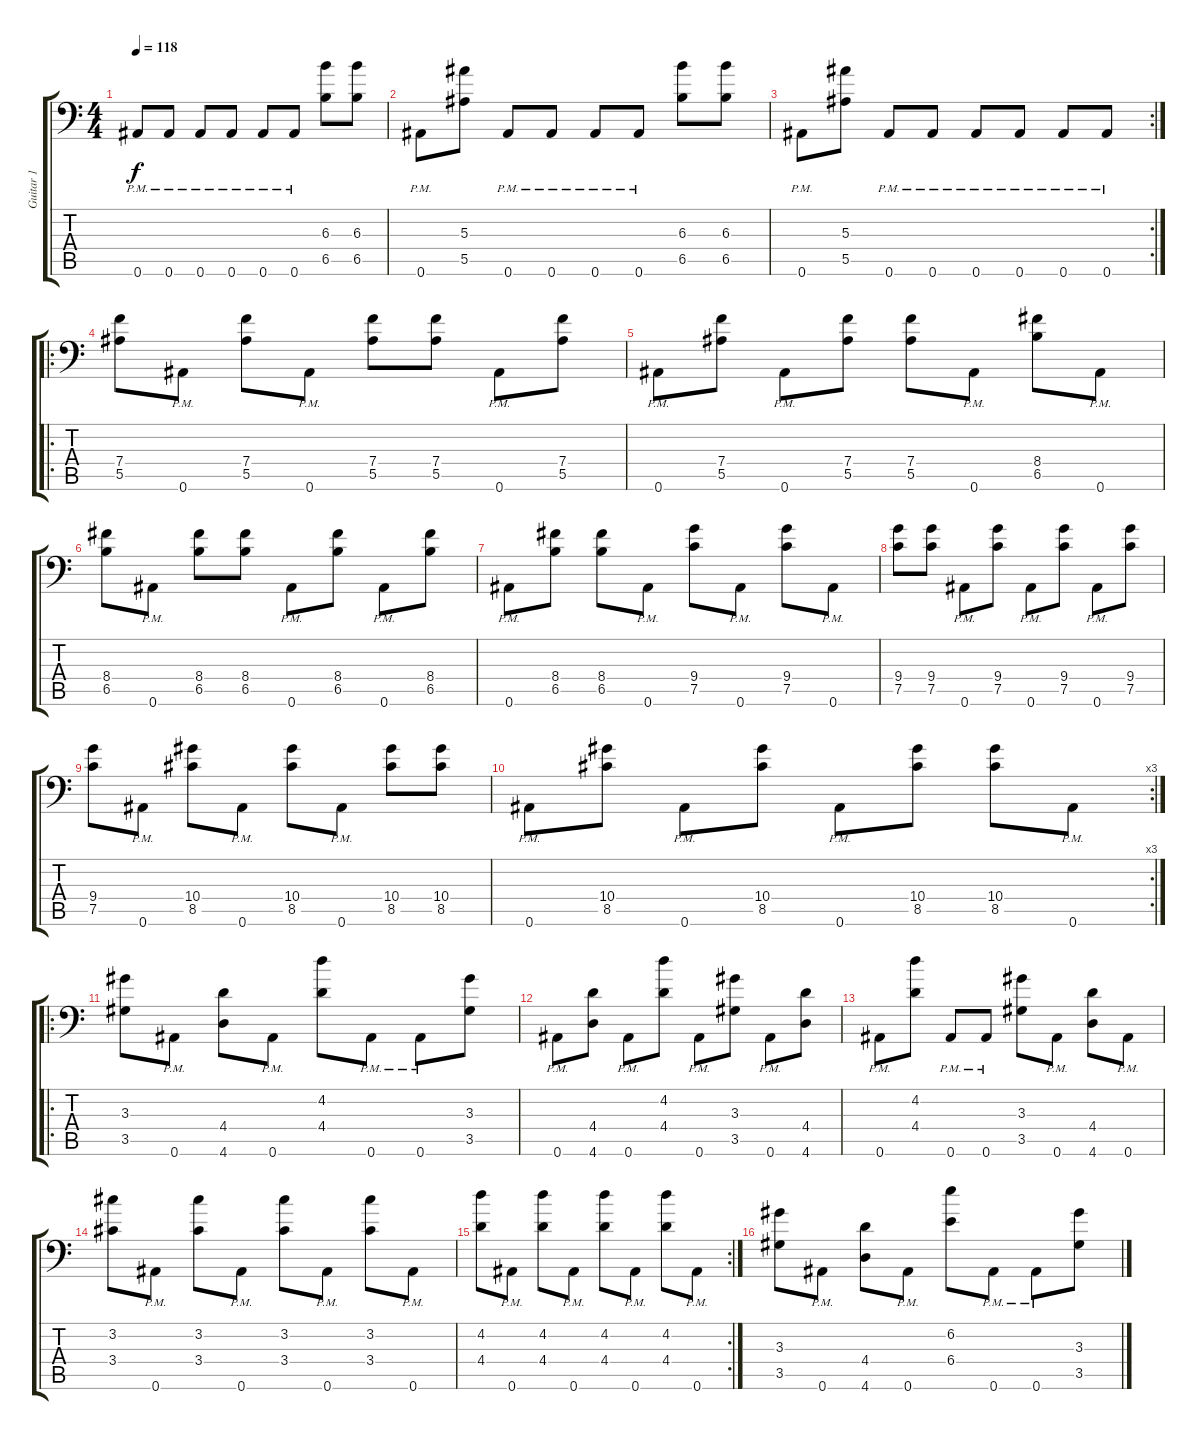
\track ("Guitar 1" "Guitar 1") {instrument electricguitarjazz}
\staff {score tabs}
\tuning (D4 Bb3 F3 Bb2 F2 Bb1) {hide}
\ts (4 4)
\tempo 118
\clef f4
\ks c
0.6{pm}.8{dy f} 0.6{pm}.8 0.6{pm}.8 0.6{pm}.8 0.6{pm}.8 0.6{pm}.8 (6.3 6.5).8 (6.3 6.5).8 |
0.6{pm}.8 (5.3 5.5).8 0.6{pm}.8 0.6{pm}.8 0.6{pm}.8 0.6{pm}.8 (6.3 6.5).8 (6.3 6.5).8 |
\rc 2
0.6{pm}.8 (5.3 5.5).8 0.6{pm}.8 0.6{pm}.8 0.6{pm}.8 0.6{pm}.8 0.6{pm}.8 0.6{pm}.8 |
\ro
(7.4 5.5).8 0.6{pm}.8 (7.4 5.5).8 0.6{pm}.8 (7.4 5.5).8 (7.4 5.5).8 0.6{pm}.8 (7.4 5.5).8 |
0.6{pm}.8 (7.4 5.5).8 0.6{pm}.8 (7.4 5.5).8 (7.4 5.5).8 0.6{pm}.8 (8.4 6.5).8 0.6{pm}.8 |
(8.4 6.5).8 0.6{pm}.8 (8.4 6.5).8 (8.4 6.5).8 0.6{pm}.8 (8.4 6.5).8 0.6{pm}.8 (8.4 6.5).8 |
0.6{pm}.8 (8.4 6.5).8 (8.4 6.5).8 0.6{pm}.8 (9.4 7.5).8 0.6{pm}.8 (9.4 7.5).8 0.6{pm}.8 |
(9.4 7.5).8 (9.4 7.5).8 0.6{pm}.8 (9.4 7.5).8 0.6{pm}.8 (9.4 7.5).8 0.6{pm}.8 (9.4 7.5).8 |
(9.4 7.5).8 0.6{pm}.8 (10.4 8.5).8 0.6{pm}.8 (10.4 8.5).8 0.6{pm}.8 (10.4 8.5).8 (10.4 8.5).8 |
\rc 3
0.6{pm}.8 (10.4 8.5).8 0.6{pm}.8 (10.4 8.5).8 0.6{pm}.8 (10.4 8.5).8 (10.4 8.5).8 0.6{pm}.8 |
\ro
(3.3 3.5).8 0.6{pm}.8 (4.4 4.6).8 0.6{pm}.8 (4.2 4.4).8 0.6{pm}.8 0.6{pm}.8 (3.3 3.5).8 |
0.6{pm}.8 (4.4 4.6).8 0.6{pm}.8 (4.2 4.4).8 0.6{pm}.8 (3.3 3.5).8 0.6{pm}.8 (4.4 4.6).8 |
0.6{pm}.8 (4.2 4.4).8 0.6{pm}.8 0.6{pm}.8 (3.3 3.5).8 0.6{pm}.8 (4.4 4.6).8 0.6{pm}.8 |
(3.2 3.4).8 0.6{pm}.8 (3.2 3.4).8 0.6{pm}.8 (3.2 3.4).8 0.6{pm}.8 (3.2 3.4).8 0.6{pm}.8 |
\rc 2
(4.2 4.4).8 0.6{pm}.8 (4.2 4.4).8 0.6{pm}.8 (4.2 4.4).8 0.6{pm}.8 (4.2 4.4).8 0.6{pm}.8 |
(3.3 3.5).8 0.6{pm}.8 (4.4 4.6).8 0.6{pm}.8 (6.2 6.4).8 0.6{pm}.8 0.6{pm}.8 (3.3 3.5).8
